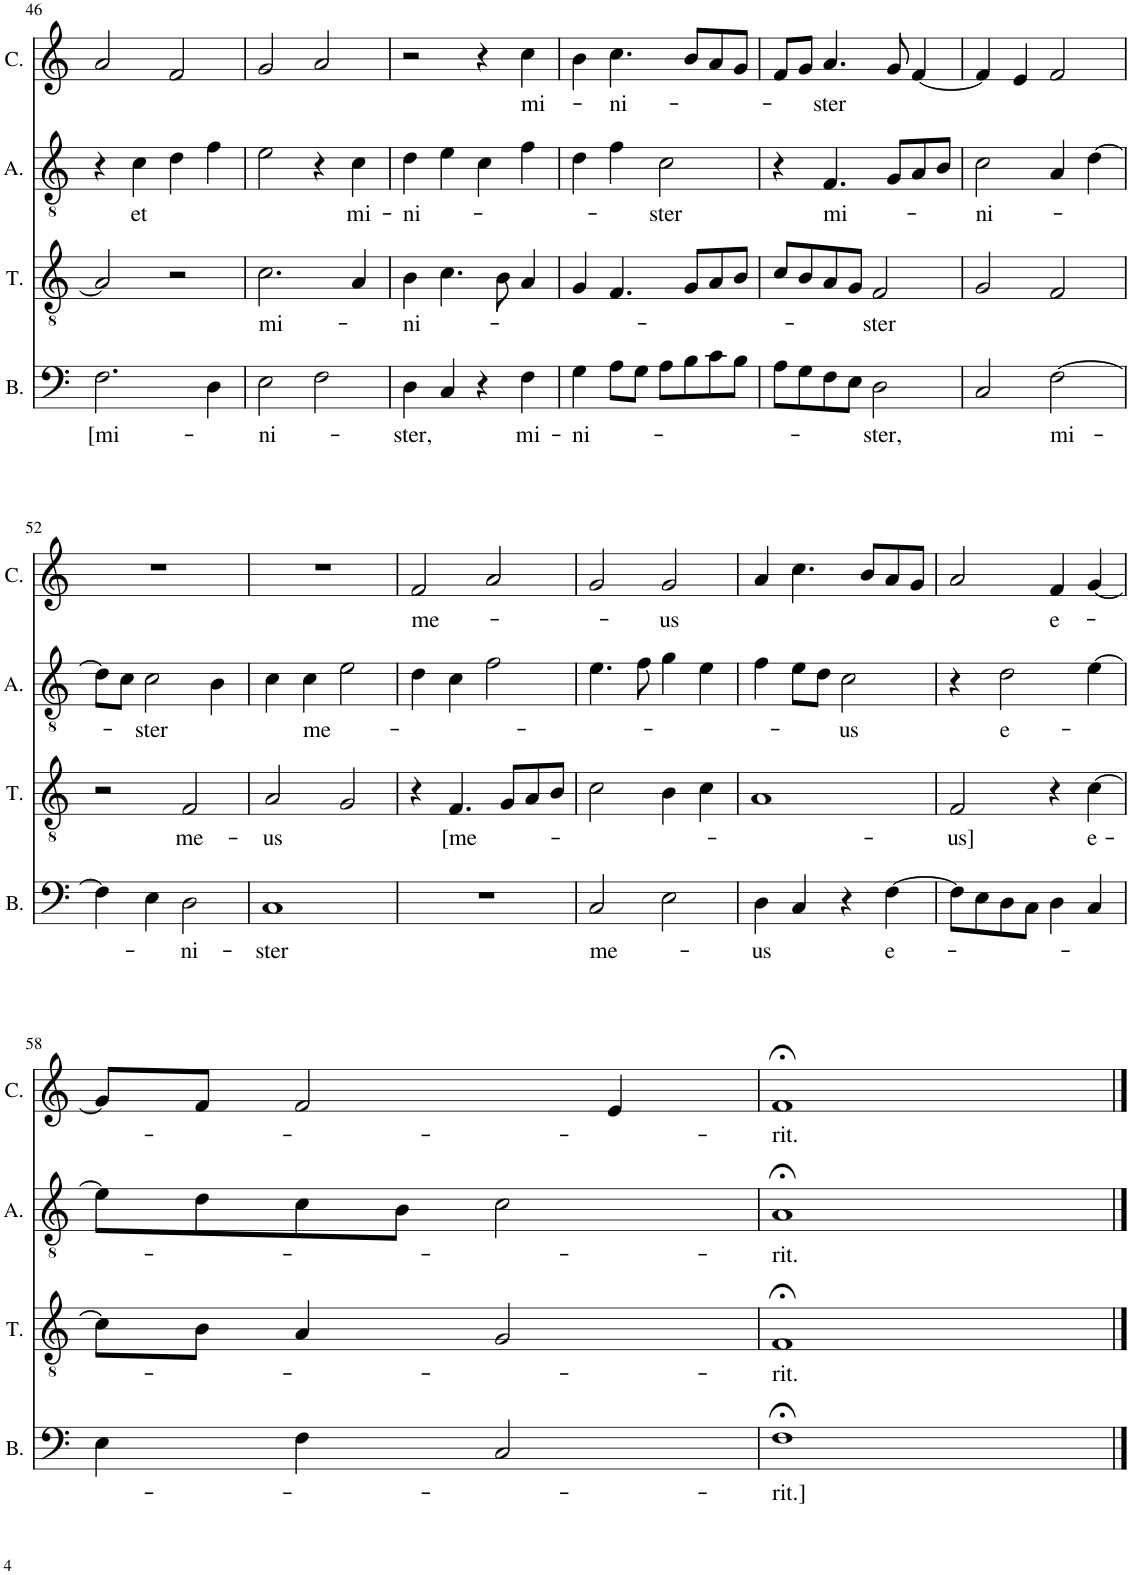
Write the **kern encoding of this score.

**kern	**text	**kern	**text	**kern	**text	**kern	**text
*part4	*part4	*part3	*part3	*part2	*part2	*part1	*part1
*staff4	*staff4	*staff3	*staff3	*staff2	*staff2	*staff1	*staff1
*I"Bassus	*	*I"Tenor	*	*I"Altus	*	*I"Cantus	*
*I'B.	*	*I'T.	*	*I'A.	*	*I'C.	*
!!LO:PB:g=z
*clefF4	*	*clefGv2	*	*clefGv2	*	*clefG2	*
*k[]	*	*k[]	*	*k[]	*	*k[]	*
*M2/2	*	*M2/2	*	*M2/2	*	*M2/2	*
*met(c|)	*	*met(c|)	*	*met(c|)	*	*met(c|)	*
=46	=46	=46	=46	=46	=46	=46	=46
!	!LO:LY:b	!	!	!	!	!	!
2.F\	[mi-	2A/]	.	4r	.	2a/	.
!	!	!	!	!	!LO:LY:b	!	!
.	.	.	.	4c\	et	.	.
.	.	2r	.	4d\	.	2f/	.
4D\	.	.	.	4f\	.	.	.
=47	=47	=47	=47	=47	=47	=47	=47
!	!LO:LY:b	!	!LO:LY:b	!	!	!	!
2E\	-ni-	2.c\	mi-	2e\	.	2g/	.
2F\	.	.	.	4r	.	2a/	.
!	!	!	!	!	!LO:LY:b	!	!
.	.	4A/	.	4c\	mi-	.	.
=48	=48	=48	=48	=48	=48	=48	=48
!	!LO:LY:b	!	!LO:LY:b	!	!LO:LY:b	!	!
4D\	-ster,	4B\	-ni-	4d\	-ni-	2r	.
4C/	.	4.c\	.	4e\	.	.	.
4r	.	.	.	4c\	.	4r	.
.	.	8B\	.	.	.	.	.
!	!LO:LY:b	!	!	!	!	!	!LO:LY:b
4F\	mi-	4A/	.	4f\	.	4cc\	mi-
=49	=49	=49	=49	=49	=49	=49	=49
!	!LO:LY:b	!	!	!	!	!	!
4G\	ni-	4G/	.	4d\	.	4b\	.
!	!	!	!	!	!	!	!LO:LY:b
8A\L	.	4.F/	.	4f\	.	4.cc\	-ni-
8G\J	.	.	.	.	.	.	.
!	!	!	!	!	!LO:LY:b	!	!
8A\L	.	.	.	2c\	-ster	.	.
8B\	.	8G/L	.	.	.	8b/L	.
8c\	.	8A/	.	.	.	8a/	.
8B\J	.	8B/J	.	.	.	8g/J	.
=50	=50	=50	=50	=50	=50	=50	=50
8A\L	.	8c/L	.	4r	.	8f/L	.
8G\	.	8B/	.	.	.	8g/J	.
!	!	!	!	!	!LO:LY:b	!	!LO:LY:b
8F\	.	8A/	.	4.F/	mi-	4.a/	-ster
8E\J	.	8G/J	.	.	.	.	.
!	!LO:LY:b	!	!LO:LY:b	!	!	!	!
2D\	-ster,	2F/	-ster	.	.	.	.
.	.	.	.	8G/L	.	8g/	.
.	.	.	.	8A/	.	[4f/	.
.	.	.	.	8B/J	.	.	.
=51	=51	=51	=51	=51	=51	=51	=51
!	!	!	!	!	!LO:LY:b	!	!
2C/	.	2G/	.	2c\	-ni-	4f/]	.
.	.	.	.	.	.	4e/	.
!	!LO:LY:b	!	!	!	!	!	!
[2F\	mi-	2F/	.	4A/	.	2f/	.
.	.	.	.	[4d\	.	.	.
!!LO:LB:g=z
=52	=52	=52	=52	=52	=52	=52	=52
4F\]	.	2r	.	8d\L]	.	1r	.
.	.	.	.	8c\J	.	.	.
!	!	!	!	!	!LO:LY:b	!	!
4E\	.	.	.	2c\	-ster	.	.
!	!LO:LY:b	!	!LO:LY:b	!	!	!	!
2D\	-ni-	2F/	me-	.	.	.	.
.	.	.	.	4B\	.	.	.
=53	=53	=53	=53	=53	=53	=53	=53
!	!LO:LY:b	!	!LO:LY:b	!	!	!	!
1C	-ster	2A/	-us	4c\	.	1r	.
!	!	!	!	!	!LO:LY:b	!	!
.	.	.	.	4c\	me-	.	.
.	.	2G/	.	2e\	.	.	.
=54	=54	=54	=54	=54	=54	=54	=54
!	!	!	!	!	!	!	!LO:LY:b
1r	.	4r	.	4d\	.	2f/	me-
!	!	!	!LO:LY:b	!	!	!	!
.	.	4.F/	[me-	4c\	.	.	.
.	.	.	.	2f\	.	2a/	.
.	.	8G/L	.	.	.	.	.
.	.	8A/	.	.	.	.	.
.	.	8B/J	.	.	.	.	.
=55	=55	=55	=55	=55	=55	=55	=55
!	!LO:LY:b	!	!	!	!	!	!
2C/	me-	2c\	.	4.e\	.	2g/	.
.	.	.	.	8f\	.	.	.
!	!	!	!	!	!	!	!LO:LY:b
2E\	.	4B\	.	4g\	.	2g/	-us
.	.	4c\	.	4e\	.	.	.
=56	=56	=56	=56	=56	=56	=56	=56
!	!LO:LY:b	!	!	!	!	!	!
4D\	-us	1A	.	4f\	.	4a/	.
4C/	.	.	.	8e\L	.	4.cc\	.
.	.	.	.	8d\J	.	.	.
!	!	!	!	!	!LO:LY:b	!	!
4r	.	.	.	2c\	-us	.	.
.	.	.	.	.	.	8b/L	.
!	!LO:LY:b	!	!	!	!	!	!
[4F\	e-	.	.	.	.	8a/	.
.	.	.	.	.	.	8g/J	.
=57	=57	=57	=57	=57	=57	=57	=57
!	!	!	!LO:LY:b	!	!	!	!
8F\L]	.	2F/	-us]	4r	.	2a/	.
8E\	.	.	.	.	.	.	.
!	!	!	!	!	!LO:LY:b	!	!
8D\	.	.	.	2d\	e-	.	.
8C\J	.	.	.	.	.	.	.
!	!	!	!	!	!	!	!LO:LY:b
4D\	.	4r	.	.	.	4f/	e-
!	!	!	!LO:LY:b	!	!	!	!
4C/	.	[4c\	e-	[4e\	.	[4g/	.
!!LO:LB:g=z
=58	=58	=58	=58	=58	=58	=58	=58
4E\	.	8c\L]	.	8e\L]	.	8g/L]	.
.	.	8B\J	.	8d\	.	8f/J	.
4F\	.	4A/	.	8c\	.	2f/	.
.	.	.	.	8B\J	.	.	.
2C/	.	2G/	.	2c\	.	.	.
.	.	.	.	.	.	4e/	.
=59	=59	=59	=59	=59	=59	=59	=59
!	!LO:LY:b	!	!LO:LY:b	!	!LO:LY:b	!	!LO:LY:b
1F;<	-rit.]	1F;<	-rit.	1A;<	-rit.	1f;<	-rit.
==	==	==	==	==	==	==	==
*-	*-	*-	*-	*-	*-	*-	*-
